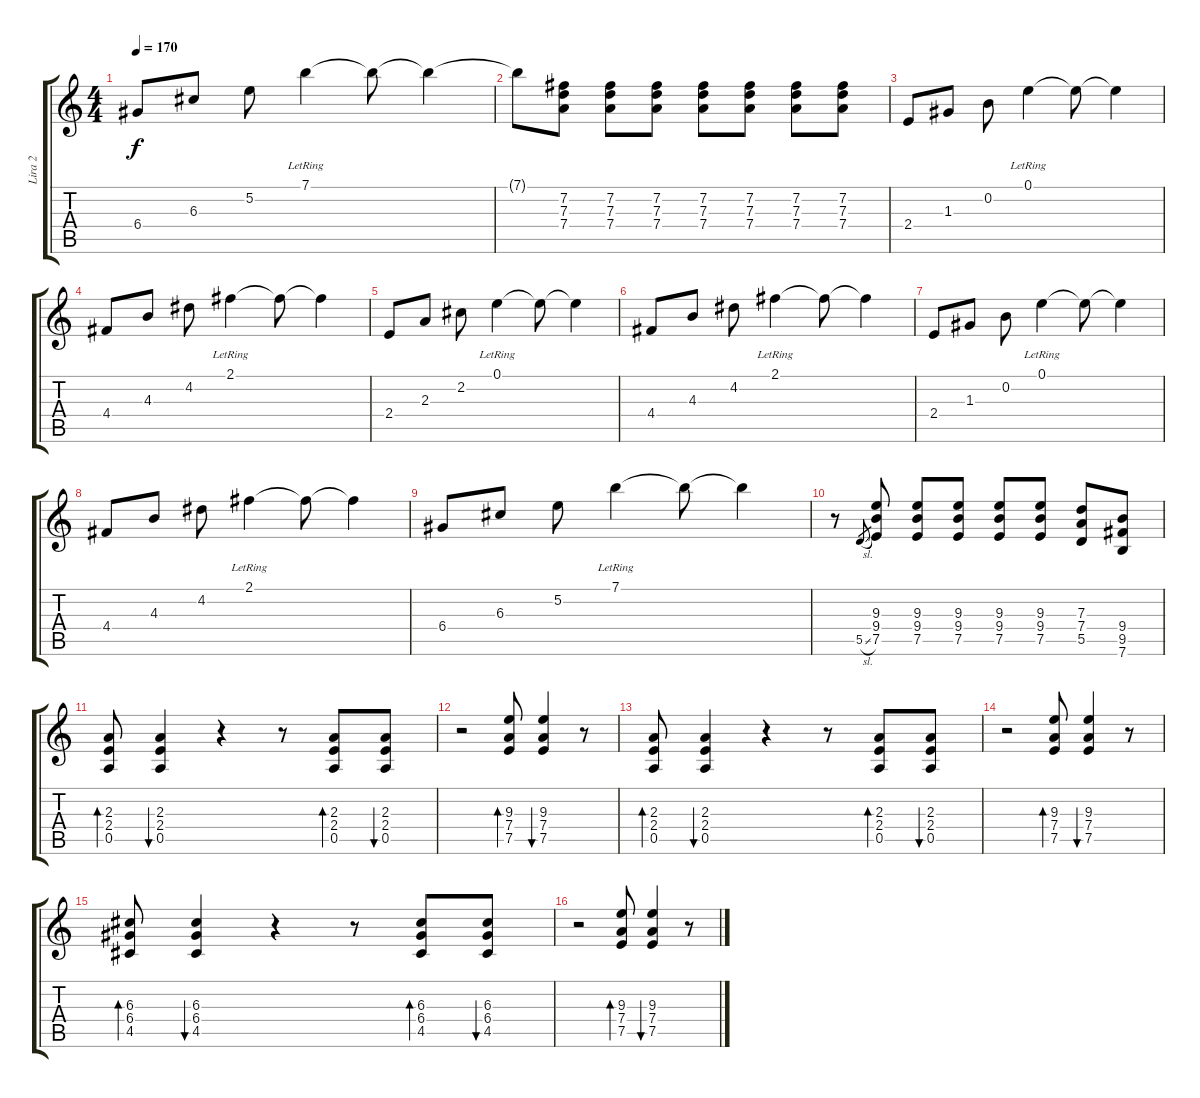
\track ("Lira 2" "Lira 2") {instrument electricguitarmuted}
\staff {score tabs}
\tuning (E4 B3 G3 D3 A2 E2) {hide}
\ts (4 4)
\tempo 170
\clef g2
\ks c
6.4.8{dy f} 6.3.8 5.2.8 7.1{lr}.4 7.1{t}.8 7.1{t}.4 |
7.1{t}.8 (7.2 7.3 7.4).8 (7.2 7.3 7.4).8 (7.2 7.3 7.4).8 (7.2 7.3 7.4).8 (7.2 7.3 7.4).8 (7.2 7.3 7.4).8 (7.2 7.3 7.4).8 |
2.4.8 1.3.8 0.2.8 0.1{lr}.4 0.1{t}.8 0.1{t}.4 |
4.4.8 4.3.8 4.2.8 2.1{lr}.4 2.1{t}.8 2.1{t}.4 |
2.4.8 2.3.8 2.2.8 0.1{lr}.4 0.1{t}.8 0.1{t}.4 |
4.4.8 4.3.8 4.2.8 2.1{lr}.4 2.1{t}.8 2.1{t}.4 |
2.4.8 1.3.8 0.2.8 0.1{lr}.4 0.1{t}.8 0.1{t}.4 |
4.4.8 4.3.8 4.2.8 2.1{lr}.4 2.1{t}.8 2.1{t}.4 |
6.4.8 6.3.8 5.2.8 7.1{lr}.4 7.1{t}.8 7.1{t}.4 |
r.8 5.5{sl}.8{gr} (9.3 9.4 7.5).8 (9.3 9.4 7.5).8 (9.3 9.4 7.5).8 (9.3 9.4 7.5).8 (9.3 9.4 7.5).8 (7.3 7.4 5.5).8 (9.4 9.5 7.6).8 |
(2.3 2.4 0.5).8{bd 60} (2.3 2.4 0.5).4{bu 60} r.4 r.8 (2.3 2.4 0.5).8{bd 60} (2.3 2.4 0.5).8{bu 60} |
r.2 (9.3 7.4 7.5).8{bd 60} (9.3 7.4 7.5).4{bu 60} r.8 |
(2.3 2.4 0.5).8{bd 60} (2.3 2.4 0.5).4{bu 60} r.4 r.8 (2.3 2.4 0.5).8{bd 60} (2.3 2.4 0.5).8{bu 60} |
r.2 (9.3 7.4 7.5).8{bd 60} (9.3 7.4 7.5).4{bu 60} r.8 |
(6.3 6.4 4.5).8{bd 60} (6.3 6.4 4.5).4{bu 60} r.4 r.8 (6.3 6.4 4.5).8{bd 60} (6.3 6.4 4.5).8{bu 60} |
r.2 (9.3 7.4 7.5).8{bd 60} (9.3 7.4 7.5).4{bu 60} r.8
